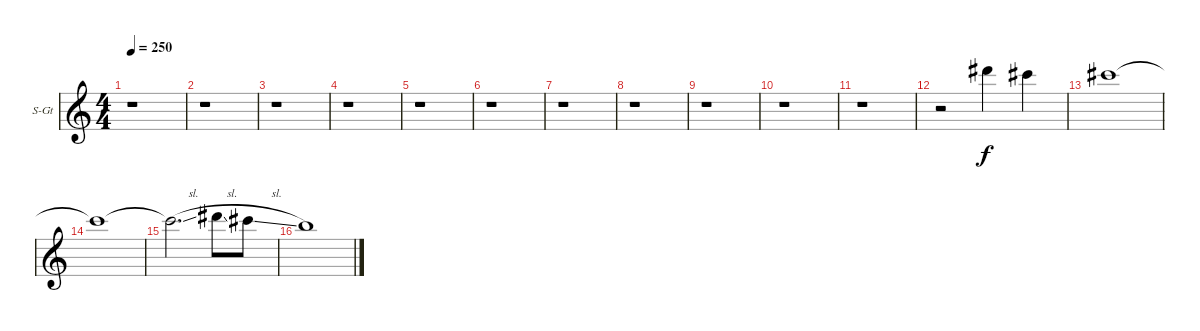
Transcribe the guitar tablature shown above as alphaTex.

\bracketExtendMode groupsimilarinstruments
\firstSystemTrackNameOrientation horizontal
\otherSystemsTrackNameOrientation horizontal
\track ("Ének (Mark Boals)" "S-Gt") {instrument tenorsax}
\staff {score}
\tuning (E4 B3 G3 D3 A2 E2)
\displaytranspose 12
\ts (4 4)
\tempo 250
\clef g2
\ks c
r.1{dy f} |
r.1 |
r.1 |
r.1 |
r.1 |
r.1 |
r.1 |
r.1 |
r.1 |
r.1 |
r.1 |
r.2 11.1.4 9.1.4 |
9.1.1 |
9.1{t}.1 |
9.1{sl t}.2{d} 11.1{sl}.8 9.1{sl}.8 |
7.1.1
